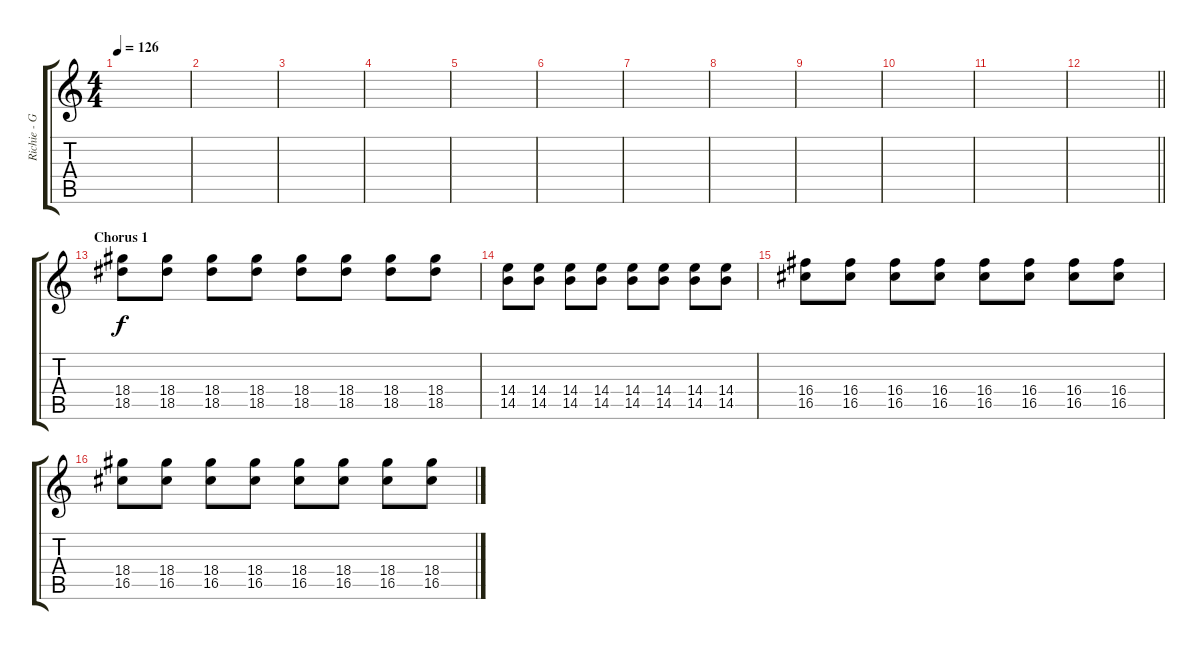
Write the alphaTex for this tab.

\track ("Richie - Guitar 3" "Richie - G") {instrument distortionguitar}
\staff {score tabs}
\tuning (E4 B3 G3 D3 A2 E2) {hide}
\ts (4 4)
\tempo 126
\clef g2
\ks c
|
|
|
|
|
|
|
|
|
|
|
\barLineRight lightlight
|
\section ("" "Chorus 1")
(18.4 18.5).8 (18.4 18.5).8 (18.4 18.5).8 (18.4 18.5).8 (18.4 18.5).8 (18.4 18.5).8 (18.4 18.5).8 (18.4 18.5).8 |
(14.4 14.5).8 (14.4 14.5).8 (14.4 14.5).8 (14.4 14.5).8 (14.4 14.5).8 (14.4 14.5).8 (14.4 14.5).8 (14.4 14.5).8 |
(16.4 16.5).8 (16.4 16.5).8 (16.4 16.5).8 (16.4 16.5).8 (16.4 16.5).8 (16.4 16.5).8 (16.4 16.5).8 (16.4 16.5).8 |
(18.4 16.5).8 (18.4 16.5).8 (18.4 16.5).8 (18.4 16.5).8 (18.4 16.5).8 (18.4 16.5).8 (18.4 16.5).8 (18.4 16.5).8
